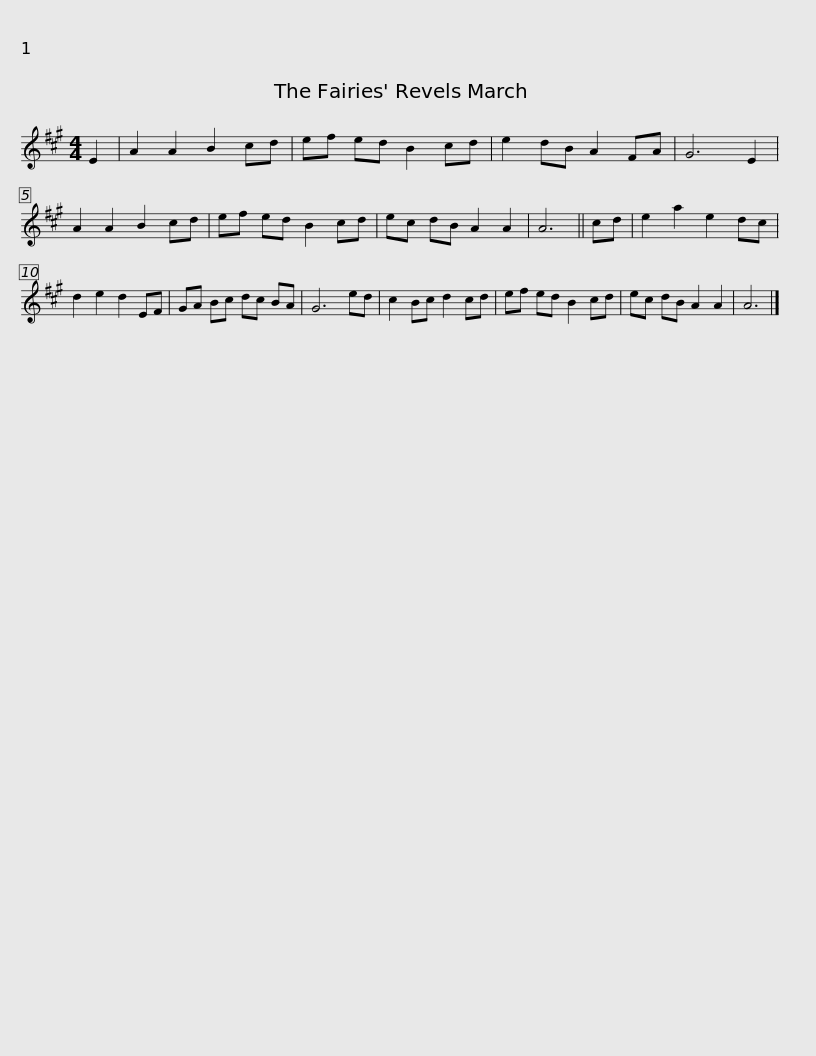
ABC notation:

X:1
L:1/8
M:4/4
I:linebreak $
K:A
V:1 treble
V:1
 E2 | A2 A2 B2 cd | ef ed B2 cd | e2 dB A2 FA | G6 E2 | %5
 A2 A2 B2 cd | ef ed B2 cd | ec dB A2 A2 | A6 ||$ cd | %10
 e2 a2 e2 dc | d2 e2 d2 EF | GA Bc dc BA | G6 ed | c2 Bc d2 cd | %15
 ef ed B2 cd | ec dB A2 A2 |$ A6 |] %18
